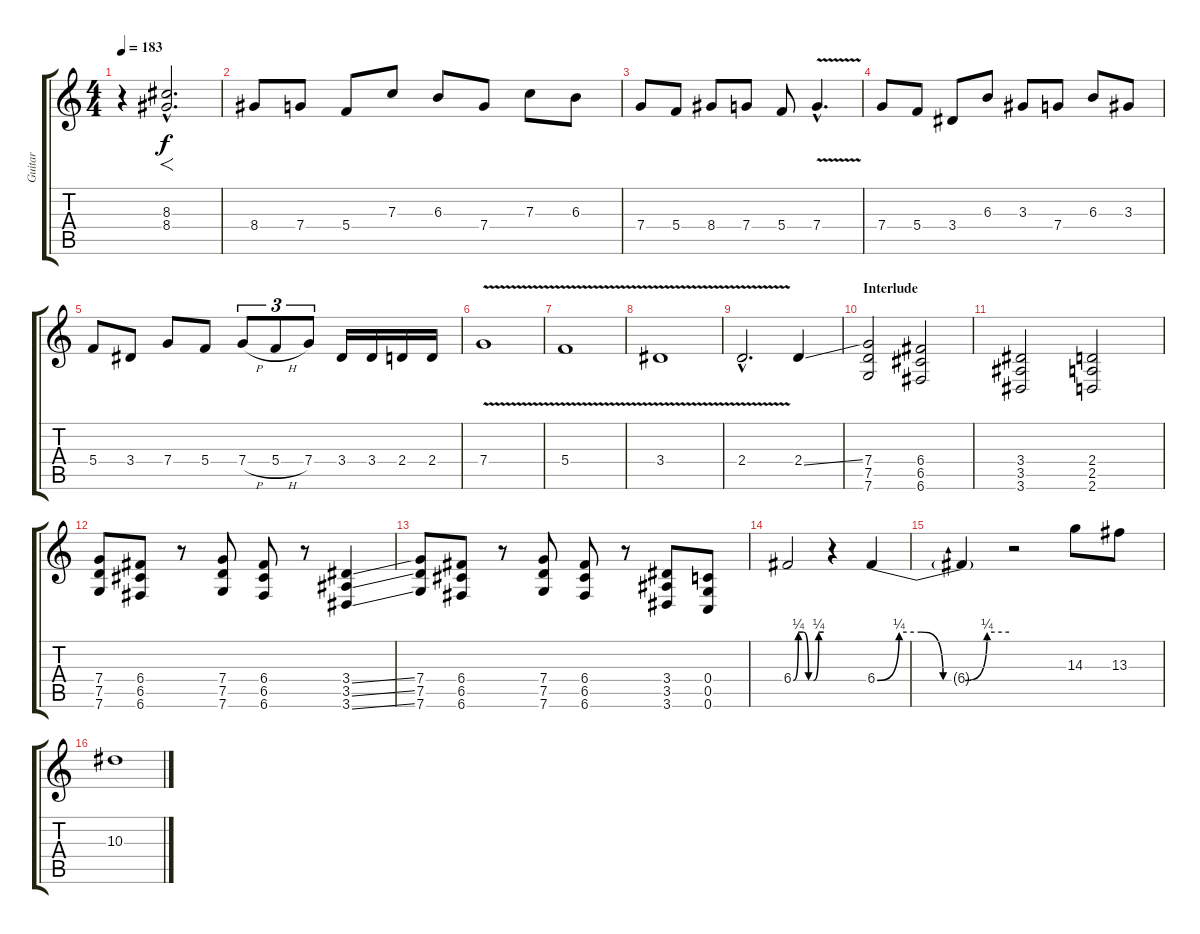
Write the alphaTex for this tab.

\track ("Guitar" "Guitar") {instrument distortionguitar}
\staff {score tabs}
\tuning (D4 A3 F3 C3 G2 C2) {hide}
\ts (4 4)
\tempo 183
\clef g2
\ks c
r.4{dy f} (8.3{hac} 8.4{hac}).2{f d} |
\section ("" "")
8.4.8 7.4.8 5.4.8 7.3.8 6.3.8 7.4.8 7.3.8 6.3.8 |
7.4.8 5.4.8 8.4.8 7.4.8 5.4.8 7.4{v hac}.4{d} |
7.4.8 5.4.8 3.4.8 6.3.8 3.3.8 7.4.8 6.3.8 3.3.8 |
5.4.8 3.4.8 7.4.8 5.4.8 7.4{h}.8{tu (3 2)} 5.4{h}.8{tu (3 2)} 7.4.8{tu (3 2)} 3.4.16 3.4.16 2.4.16 2.4.16 |
7.4{v}.1 |
5.4{v}.1 |
3.4{v}.1 |
2.4{v hac}.2{d} 2.4{ss}.4 |
\section ("" "Interlude")
(7.4 7.5 7.6).2 (6.4 6.5 6.6).2 |
(3.4 3.5 3.6).2 (2.4 2.5 2.6).2 |
(7.4 7.5 7.6).8 (6.4 6.5 6.6).8 r.8 (7.4 7.5 7.6).8 (6.4 6.5 6.6).8 r.8 (3.4{ss} 3.5{ss} 3.6{ss}).4 |
(7.4 7.5 7.6).8 (6.4 6.5 6.6).8 r.8 (7.4 7.5 7.6).8 (6.4 6.5 6.6).8 r.8 (3.4 3.5 3.6).8 (0.4 0.5 0.6).8 |
6.4{be (custom 0 0 10 1 20 1 30 0 40 0 50 1 60 1)}.2 r.4 6.4{be (custom 0 0 10 1 20 1 30 0 40 0 50 1 60 1)}.4 |
6.4{t}.4 r.2 14.3.8 13.3.8 |
10.3.1
